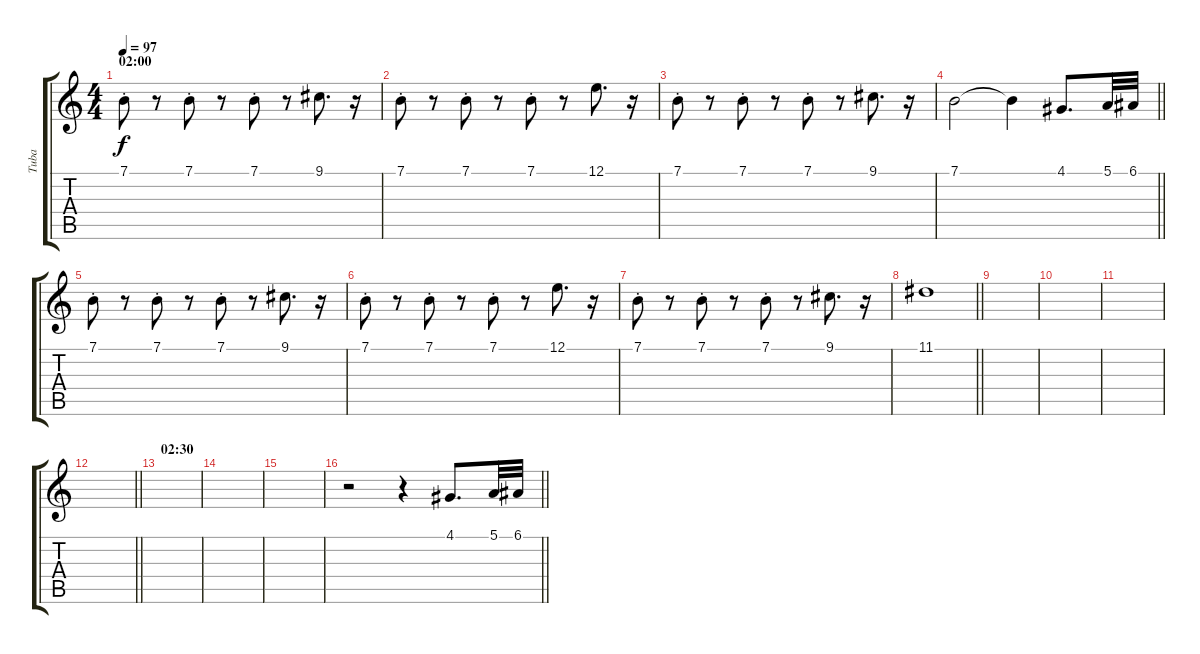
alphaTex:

\track ("Tuba" "Tuba") {instrument tuba}
\staff {score tabs}
\tuning (E4 B3 G3 D3 A2 E2) {hide}
\ts (4 4)
\section ("" "02:00")
\tempo 97
\clef g2
\ks c
7.1{st}.8{dy f} r.8 7.1{st}.8 r.8 7.1{st}.8 r.8 9.1.8{d} r.16 |
7.1{st}.8 r.8 7.1{st}.8 r.8 7.1{st}.8 r.8 12.1.8{d} r.16 |
7.1{st}.8 r.8 7.1{st}.8 r.8 7.1{st}.8 r.8 9.1.8{d} r.16 |
\barLineRight lightlight
7.1.2 7.1{t}.4 4.1.8{d} 5.1.32 6.1.32 |
7.1{st}.8 r.8 7.1{st}.8 r.8 7.1{st}.8 r.8 9.1.8{d} r.16 |
7.1{st}.8 r.8 7.1{st}.8 r.8 7.1{st}.8 r.8 12.1.8{d} r.16 |
7.1{st}.8 r.8 7.1{st}.8 r.8 7.1{st}.8 r.8 9.1.8{d} r.16 |
\barLineRight lightlight
11.1.1 |
|
|
|
\barLineRight lightlight
|
\section ("" "02:30")
|
|
|
\barLineRight lightlight
r.2 r.4 4.1.8{d} 5.1.32 6.1.32
